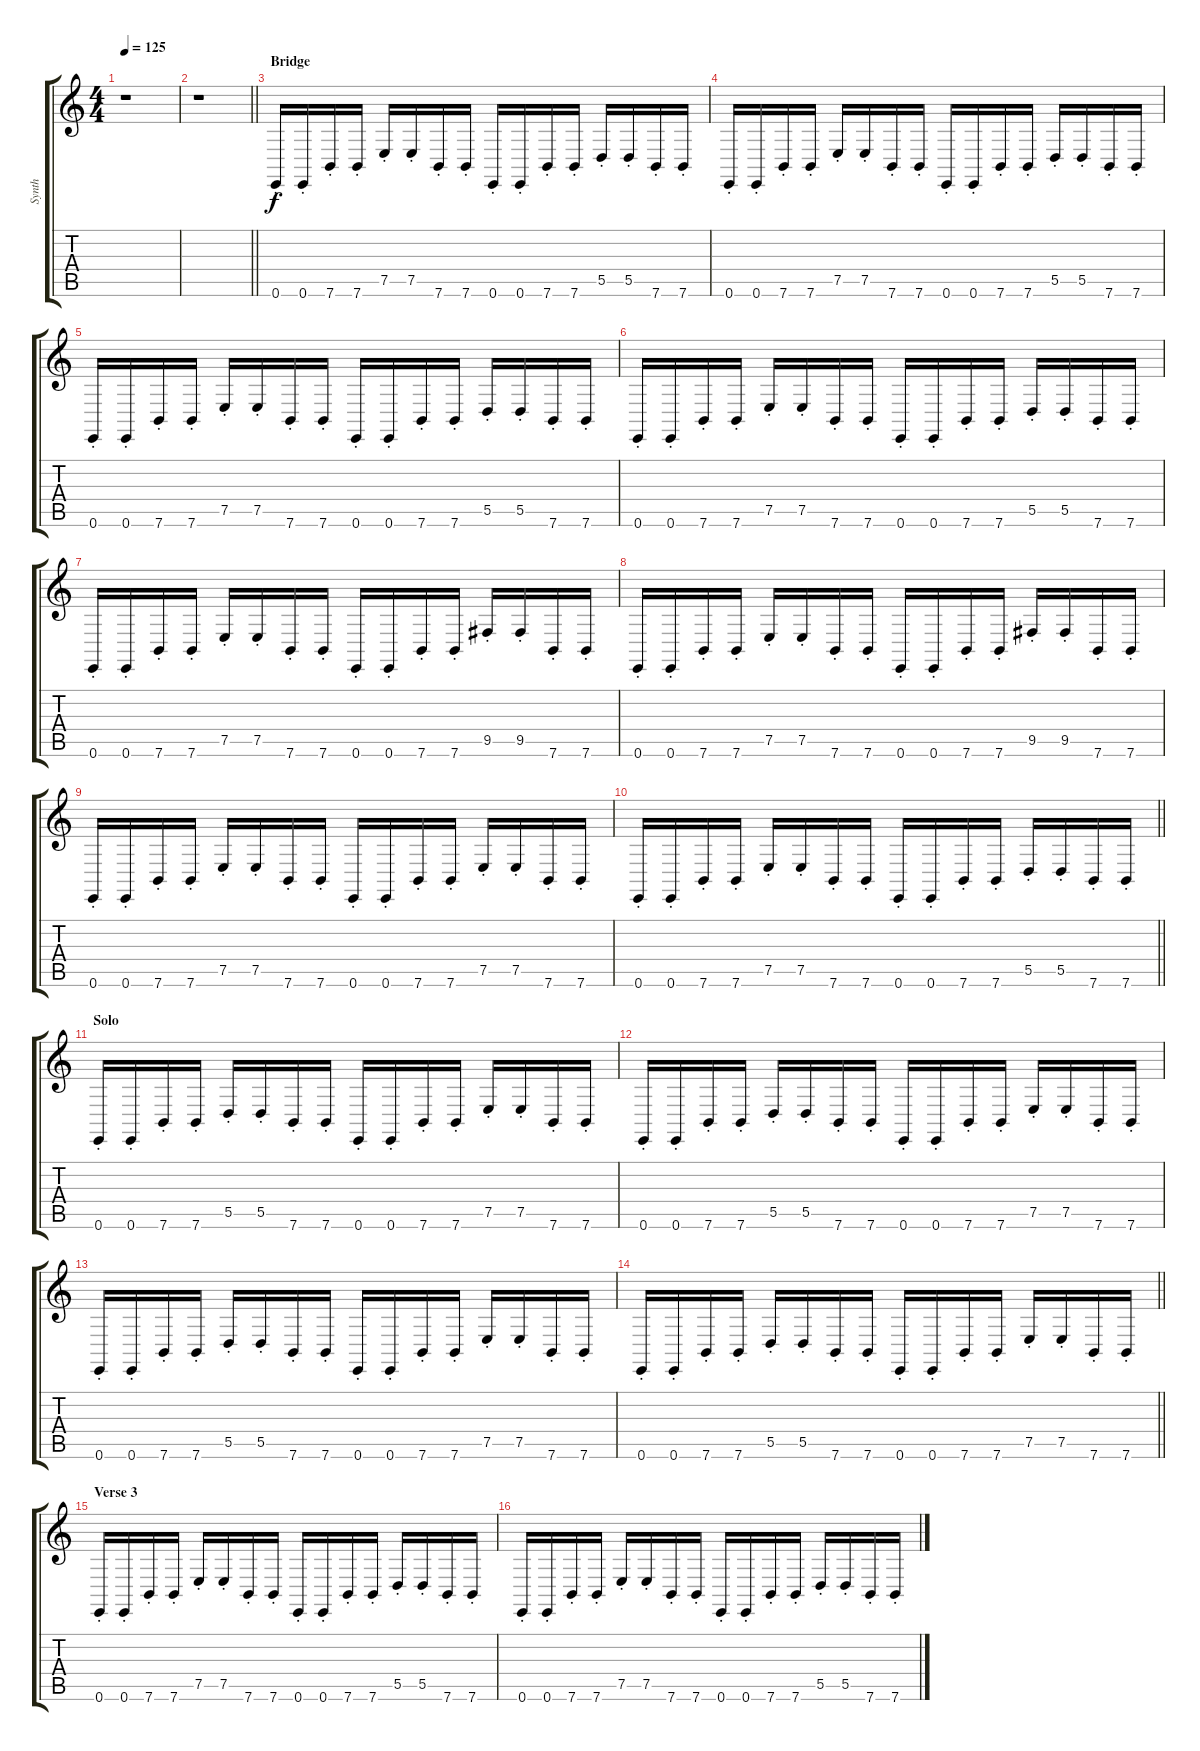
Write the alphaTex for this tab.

\track ("Synth" "Synth") {instrument lead5charang}
\staff {score tabs}
\tuning (E4 B3 G3 D3 A2 E2) {hide}
\ts (4 4)
\tempo 125
\clef g2
\ks c
r.1{dy f} |
\barLineRight lightlight
r.1 |
\section ("" "Bridge")
0.6{st}.16 0.6{st}.16 7.6{st}.16 7.6{st}.16 7.5{st}.16 7.5{st}.16 7.6{st}.16 7.6{st}.16 0.6{st}.16 0.6{st}.16 7.6{st}.16 7.6{st}.16 5.5{st}.16 5.5{st}.16 7.6{st}.16 7.6{st}.16 |
0.6{st}.16 0.6{st}.16 7.6{st}.16 7.6{st}.16 7.5{st}.16 7.5{st}.16 7.6{st}.16 7.6{st}.16 0.6{st}.16 0.6{st}.16 7.6{st}.16 7.6{st}.16 5.5{st}.16 5.5{st}.16 7.6{st}.16 7.6{st}.16 |
0.6{st}.16 0.6{st}.16 7.6{st}.16 7.6{st}.16 7.5{st}.16 7.5{st}.16 7.6{st}.16 7.6{st}.16 0.6{st}.16 0.6{st}.16 7.6{st}.16 7.6{st}.16 5.5{st}.16 5.5{st}.16 7.6{st}.16 7.6{st}.16 |
0.6{st}.16 0.6{st}.16 7.6{st}.16 7.6{st}.16 7.5{st}.16 7.5{st}.16 7.6{st}.16 7.6{st}.16 0.6{st}.16 0.6{st}.16 7.6{st}.16 7.6{st}.16 5.5{st}.16 5.5{st}.16 7.6{st}.16 7.6{st}.16 |
0.6{st}.16 0.6{st}.16 7.6{st}.16 7.6{st}.16 7.5{st}.16 7.5{st}.16 7.6{st}.16 7.6{st}.16 0.6{st}.16 0.6{st}.16 7.6{st}.16 7.6{st}.16 9.5{st}.16 9.5{st}.16 7.6{st}.16 7.6{st}.16 |
0.6{st}.16 0.6{st}.16 7.6{st}.16 7.6{st}.16 7.5{st}.16 7.5{st}.16 7.6{st}.16 7.6{st}.16 0.6{st}.16 0.6{st}.16 7.6{st}.16 7.6{st}.16 9.5{st}.16 9.5{st}.16 7.6{st}.16 7.6{st}.16 |
0.6{st}.16 0.6{st}.16 7.6{st}.16 7.6{st}.16 7.5{st}.16 7.5{st}.16 7.6{st}.16 7.6{st}.16 0.6{st}.16 0.6{st}.16 7.6{st}.16 7.6{st}.16 7.5{st}.16 7.5{st}.16 7.6{st}.16 7.6{st}.16 |
\barLineRight lightlight
0.6{st}.16 0.6{st}.16 7.6{st}.16 7.6{st}.16 7.5{st}.16 7.5{st}.16 7.6{st}.16 7.6{st}.16 0.6{st}.16 0.6{st}.16 7.6{st}.16 7.6{st}.16 5.5{st}.16 5.5{st}.16 7.6{st}.16 7.6{st}.16 |
\section ("" "Solo")
0.6{st}.16 0.6{st}.16 7.6{st}.16 7.6{st}.16 5.5{st}.16 5.5{st}.16 7.6{st}.16 7.6{st}.16 0.6{st}.16 0.6{st}.16 7.6{st}.16 7.6{st}.16 7.5{st}.16 7.5{st}.16 7.6{st}.16 7.6{st}.16 |
0.6{st}.16 0.6{st}.16 7.6{st}.16 7.6{st}.16 5.5{st}.16 5.5{st}.16 7.6{st}.16 7.6{st}.16 0.6{st}.16 0.6{st}.16 7.6{st}.16 7.6{st}.16 7.5{st}.16 7.5{st}.16 7.6{st}.16 7.6{st}.16 |
0.6{st}.16 0.6{st}.16 7.6{st}.16 7.6{st}.16 5.5{st}.16 5.5{st}.16 7.6{st}.16 7.6{st}.16 0.6{st}.16 0.6{st}.16 7.6{st}.16 7.6{st}.16 7.5{st}.16 7.5{st}.16 7.6{st}.16 7.6{st}.16 |
\barLineRight lightlight
0.6{st}.16 0.6{st}.16 7.6{st}.16 7.6{st}.16 5.5{st}.16 5.5{st}.16 7.6{st}.16 7.6{st}.16 0.6{st}.16 0.6{st}.16 7.6{st}.16 7.6{st}.16 7.5{st}.16 7.5{st}.16 7.6{st}.16 7.6{st}.16 |
\section ("" "Verse 3")
0.6{st}.16 0.6{st}.16 7.6{st}.16 7.6{st}.16 7.5{st}.16 7.5{st}.16 7.6{st}.16 7.6{st}.16 0.6{st}.16 0.6{st}.16 7.6{st}.16 7.6{st}.16 5.5{st}.16 5.5{st}.16 7.6{st}.16 7.6{st}.16 |
0.6{st}.16 0.6{st}.16 7.6{st}.16 7.6{st}.16 7.5{st}.16 7.5{st}.16 7.6{st}.16 7.6{st}.16 0.6{st}.16 0.6{st}.16 7.6{st}.16 7.6{st}.16 5.5{st}.16 5.5{st}.16 7.6{st}.16 7.6{st}.16
